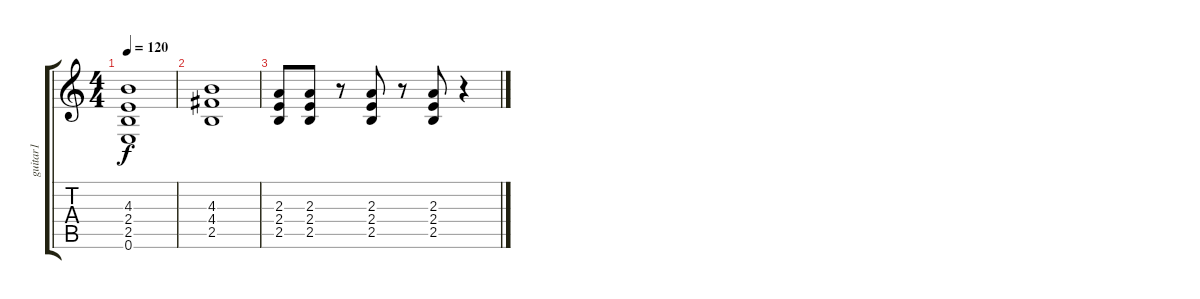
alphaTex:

\track ("guitar1" "guitar1") {instrument overdrivenguitar}
\staff {score tabs}
\tuning (E4 B3 G3 D3 A2 E2) {hide}
\ts (4 4)
\tempo 120
\clef g2
\ks c
(4.3 2.4 2.5 0.6).1{dy f} |
(4.3 4.4 2.5).1 |
(2.3 2.4 2.5).8 (2.3 2.4 2.5).8 r.8 (2.3 2.4 2.5).8 r.8 (2.3 2.4 2.5).8 r.4
